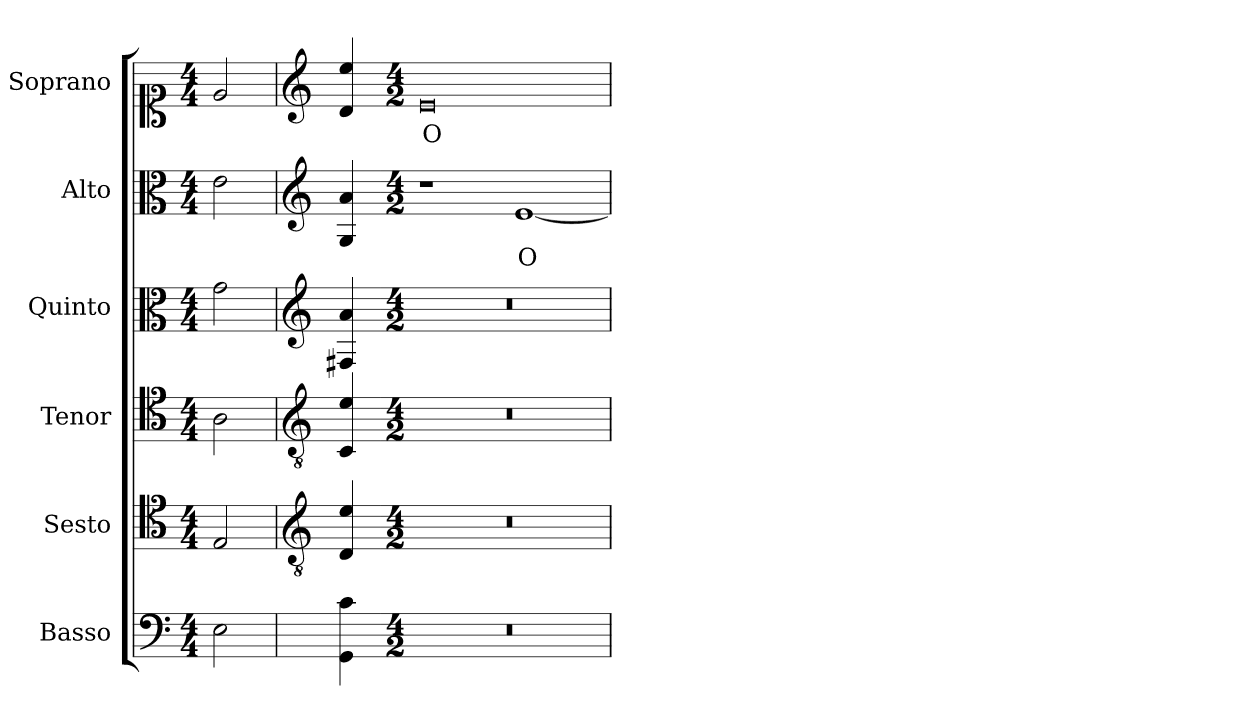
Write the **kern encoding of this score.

**kern	**kern	**kern	**kern	**kern	**text	**kern	**text
*part6	*part5	*part4	*part3	*part2	*part2	*part1	*part1
*staff6	*staff5	*staff4	*staff3	*staff2	*staff2	*staff1	*staff1
*I"Basso	*I"Sesto	*I"Tenor	*I"Quinto	*I"Alto	*	*I"Soprano	*
*	*I'T.	*I'T.	*	*I'A.	*	*I'Sop.	*
!!LO:PB:g=z
*clefF4	*clefC4	*clefC4	*clefC3	*clefC3	*	*clefC1	*
*	*ITrd7c12	*ITrd7c12	*	*	*	*	*
*k[]	*k[]	*k[]	*k[]	*k[]	*	*k[]	*
*C:	*C:	*C:	*C:	*C:	*	*C:	*
*M4/4	*M4/4	*M4/4	*M4/4	*M4/4	*	*M4/4	*
=1	=1	=1	=1	=1	=1	=1	=1
!LO:N:head=open	!LO:N:head=open	!LO:N:head=open	!LO:N:head=open	!LO:N:head=open	!	!LO:N:head=open	!
2Ei\	2EEi/	2AAi\	2gi\	2ei\	.	2ei/	.
=2	=2	=2	=2	=2	=2	=2	=2
*	*clefGv2	*clefGv2	*clefG2	*clefG2	*	*clefG2	*
4GGi\ 4ci	4DDi/ 4Ei	4CCi/ 4Ei	4F#Xi/ 4ai	4Gi/ 4ai	.	4di/ 4eei	.
=3-	=3-	=3-	=3-	=3-	=3-	=3-	=3-
*M4/2	*M4/2	*M4/2	*M4/2	*M4/2	*	*M4/2	*
!LO:N:vis=1	!LO:N:vis=1	!LO:N:vis=1	!LO:N:vis=1	!	!	!	!
!	!	!	!	!	!	!	!LO:LY:b:color=#000000
0r	0r	0r	0r	1r	.	0ei	O
!	!	!	!	!	!LO:LY:b:color=#000000	!	!
.	.	.	.	[1ei	O	.	.
=	=	=	=	=	=	=	=
*-	*-	*-	*-	*-	*-	*-	*-
